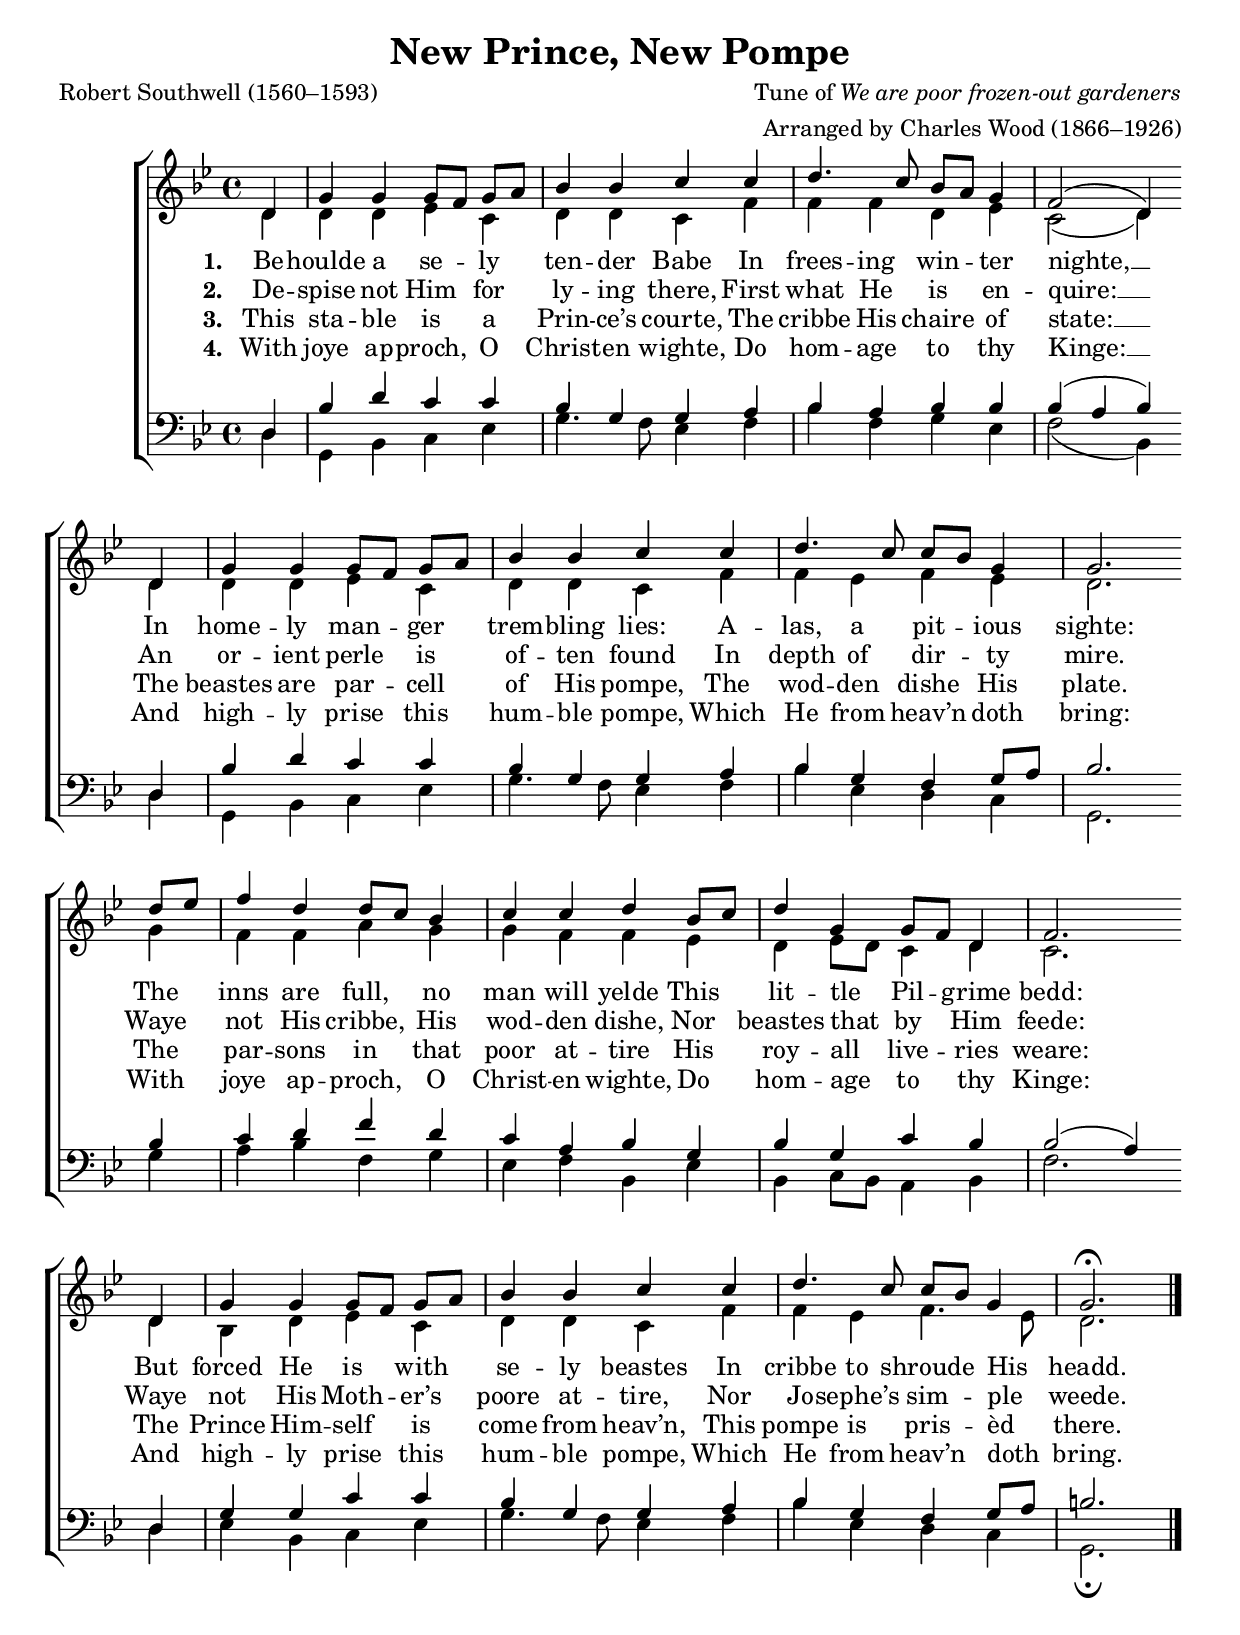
\version "2.14.2"
\include "util.ly"
\header {
  title = "New Prince, New Pompe"
  poet = "Robert Southwell (1560–1593)"
  composer = \markup {Tune of \italic"We are poor frozen-out gardeners"}
  arranger = "Arranged by Charles Wood (1866–1926)"
  %tagline = \markup \concat{ "from " \italic "The Cambridge Carol Book" ", 1924"}
}

global = {
  \key bes \major
  \time 4/4
  \autoBeamOff
  %\override DynamicLineSpanner #'staff-padding = #0.0
  %\override DynamicLineSpanner #'Y-extent = #'(-1 . 1)
}

sopMusic = \relative c' {
  \partial 4 d4 |
  g g g8[ f] g[ a] |
  bes4 bes c c |
  d4. c8 bes[ a] g4 |
  
  f2( d4) \bar""\break d |
  g g g8[ f] g[ a] |
  bes4 bes c c |
  
  d4. c8 c[ bes] g4 |
  g2. \bar""\break d'8[ ees] |
  f4 d d8[ c] bes4 |
  c c d bes8[ c] |
  d4 g, g8[ f] d4 |
  
  f2. \bar""\break d4 |
  g g g8[ f] g[ a] |
  bes4 bes c c |
  d4. c8 c[ bes] g4 |
  \partial 2. g2.\fermata \bar "|."
}
sopWords = \lyricmode {
  
}

altoMusic = \relative c' {
  d4 |
  d d ees c |
  d d c f |
  f f d ees |
  
  c2( d4) d |
  d d ees c |
  d d c f |
  
  f ees f ees |
  d2. g4 |
  f f a g |
  g f f ees |
  d ees8[ d] c4 d |
  
  c2. d4 |
  bes d ees c |
  d d c f |
  f ees f4. ees8 |
  d2. \bar "|."
}
altoWords = \lyricmode {
  \dropLyricsV
  \set stanza = #"1. "
  Be -- houlde a se -- ly ten -- der Babe
  In frees -- ing win -- ter nighte, __
  In home -- ly man -- ger trem -- bling lies:
  A -- las, a pit -- ious sighte:
  The inns are full, no man will yelde
  This lit -- tle Pil -- grime bedd:
  But forced He is with se -- ly beastes
  In cribbe to \set associatedVoice = "tenors" shroude His headd.
}
altoWordsII = \lyricmode {
  \dropLyricsV
%\markup\italic
  \set stanza = #"2. "
  De -- spise not Him for ly -- ing there,
  First what He is en -- quire: __
  An or -- ient perle is of -- ten found
  In depth of dir -- ty mire.
  Waye not His cribbe, His wod -- den dishe,
  Nor beastes that by Him feede:
  Waye not His Moth -- er’s poore at -- tire,
  Nor Jo -- sephe’s \set associatedVoice = "tenors" sim -- ple weede.
  \set ignoreMelismata = ##t
}
altoWordsIII = \lyricmode {
  \dropLyricsV
  \set stanza = #"3. "
  This sta -- ble is a Prin -- ce’s courte,
  The cribbe His chaire of state: __
  The beastes are par -- cell of His pompe,
  The wod -- den dishe His plate.
  The par -- sons in that poor at -- tire
  His roy -- all live -- ries weare:
  The Prince Him -- self is come from heav’n,
  This pompe is \set associatedVoice = "tenors" pris -- èd there.
  \set ignoreMelismata = ##t
}
altoWordsIV = \lyricmode {
  \dropLyricsV
  \set stanza = #"4. "
  With joye ap -- proch, O Christ -- en wighte,
  Do hom -- age to thy Kinge: __
  And high -- ly prise this hum -- ble pompe,
  Which He from heav’n doth bring:
  With joye ap -- proch, O Christ -- en wighte,
  Do hom -- age to thy Kinge:
  And high -- ly prise this hum -- ble pompe,
  Which He from \set associatedVoice = "tenors" heav’n doth bring.
  \set ignoreMelismata = ##t
}
altoWordsV = \lyricmode {
  \set stanza = #"5. "
  \set ignoreMelismata = ##t
}
altoWordsVI = \lyricmode {
  \set stanza = #"6. "
  \set ignoreMelismata = ##t
}
tenorMusic = \relative c {
  d4 |
  bes' d c c |
  bes g g a |
  bes a bes bes |
  
  bes( a bes) d, |
  bes' d c c |
  bes g g a |
  
  bes g f g8[ a] |
  bes2. bes4 |
  c d f d |
  c a bes g |
  bes g c bes |
  
  bes2( a4) d, |
  g g c c |
  bes g g a |
  bes g f g8[ a] |
  b2. \bar "|."
}
tenorWords = \lyricmode {

}

bassMusic = \relative c {
  d4 |
  g, bes c ees |
  g4. f8 ees4 f |
  bes f g ees |
  
  f2( bes,4) d |
  g, bes c ees |
  g4. f8 ees4 f |
  
  bes ees, d c |
  g2. g'4 |
  a bes f g |
  ees f bes, ees |
  bes c8[ bes] a4 bes |
  
  f'2. d4 |
  ees bes c ees |
  g4. f8 ees4 f |
  bes ees, d c |
  g2.\fermata \bar "|."
}
bassWords = \lyricmode {

}

pianoRH = \relative c' {
  
}
pianoLH = \relative c' {
  
}

\score {
  <<
   \new ChoirStaff <<
    \new Staff = women <<
      \new Voice = "sopranos" { \voiceOne << \global \sopMusic >> }
      \new Voice = "altos" { \voiceTwo << \global \altoMusic >> }
    >>
   \new Staff = men <<
      \clef bass
      \new Voice = "tenors" { \voiceOne << \global \tenorMusic >> }
      \new Voice = "basses" { \voiceTwo << \global \bassMusic >> }
    >>
    \new Lyrics \with { alignAboveContext = #"women" \override VerticalAxisGroup #'nonstaff-relatedstaff-spacing = #'((basic-distance . 1))} \lyricsto "sopranos" \sopWords
    \new Lyrics = "altosVI"  \with { alignBelowContext = #"women" } \lyricsto "altos" \altoWordsVI
    \new Lyrics = "altosV"  \with { alignBelowContext = #"women" } \lyricsto "altos" \altoWordsV
    \new Lyrics = "altosIV"  \with { alignBelowContext = #"women" } \lyricsto "altos" \altoWordsIV
    \new Lyrics = "altosIII"  \with { alignBelowContext = #"women" } \lyricsto "altos" \altoWordsIII
    \new Lyrics = "altosII"  \with { alignBelowContext = #"women" } \lyricsto "altos" \altoWordsII
    \new Lyrics = "altos"  \with { alignBelowContext = #"women" \override VerticalAxisGroup #'nonstaff-relatedstaff-spacing = #'((basic-distance . 1)) } \lyricsto "altos" \altoWords
    \new Lyrics \with { alignAboveContext = #"men" \override VerticalAxisGroup #'nonstaff-relatedstaff-spacing = #'((basic-distance . 1)) } \lyricsto "tenors" \tenorWords
    \new Lyrics \with { alignBelowContext = #"men" \override VerticalAxisGroup #'nonstaff-relatedstaff-spacing = #'((basic-distance . 1)) } \lyricsto "basses" \bassWords
  >>
%    \new PianoStaff << \new Staff { \new Voice { \pianoRH } } \new Staff { \clef "bass" \pianoLH } >>
  >>
  \layout { }
  \midi {
    \tempo 4 = 105
    \set Staff.midiInstrument = "flute"
  
    \context {
      \Voice
      \remove "Dynamic_performer"
    }
  }
}
